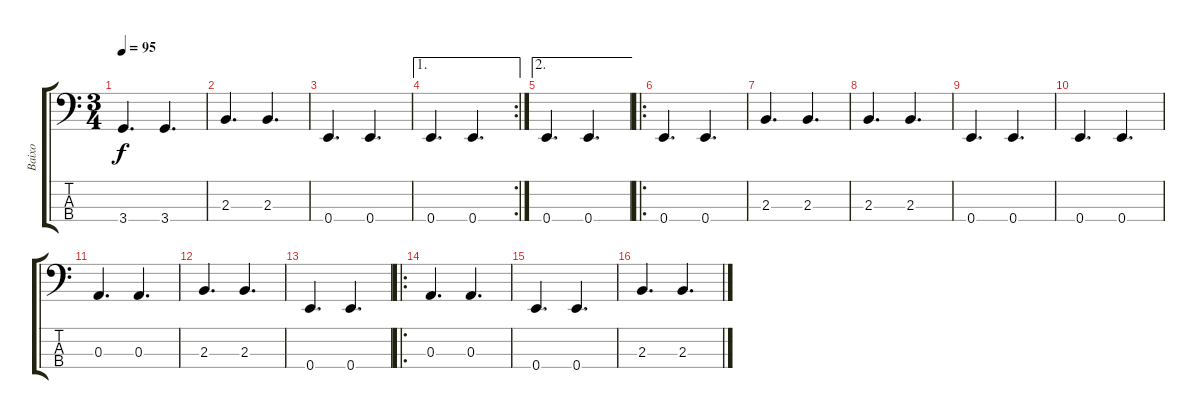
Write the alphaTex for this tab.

\track ("Baixo" "Baixo") {instrument electricbassfinger}
\staff {score tabs}
\tuning (G2 D2 A1 E1) {hide}
\ts (3 4)
\tempo 95
\clef f4
\ks c
3.4.4{d dy f} 3.4.4{d} |
2.3.4{d} 2.3.4{d} |
0.4.4{d} 0.4.4{d} |
\ae 1
\rc 2
0.4.4{d} 0.4.4{d} |
\ae 2
0.4.4{d} 0.4.4{d} |
\ro
0.4.4{d} 0.4.4{d} |
2.3.4{d} 2.3.4{d} |
2.3.4{d} 2.3.4{d} |
0.4.4{d} 0.4.4{d} |
0.4.4{d} 0.4.4{d} |
0.3.4{d} 0.3.4{d} |
2.3.4{d} 2.3.4{d} |
0.4.4{d} 0.4.4{d} |
\ro
0.3.4{d} 0.3.4{d} |
0.4.4{d} 0.4.4{d} |
2.3.4{d} 2.3.4{d}
